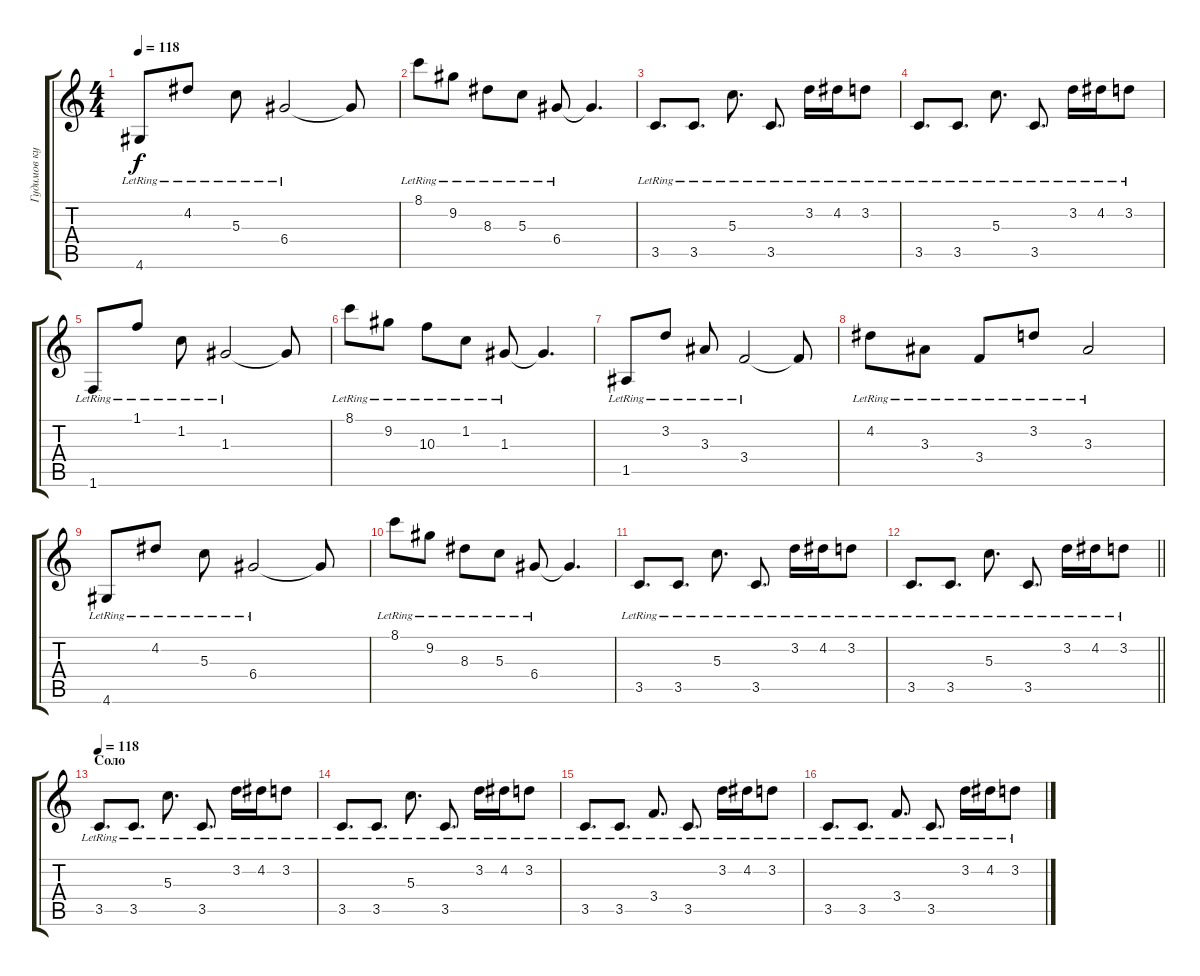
\track ("Гудимов куплет" "Гудимов ку") {instrument electricguitarjazz}
\staff {score tabs}
\tuning (E4 B3 G3 D3 A2 E2) {hide}
\ts (4 4)
\tempo 118
\clef g2
\ks c
4.6{lr}.8{dy f} 4.2{lr}.8 5.3{lr}.8 6.4{lr}.2 6.4{t}.8 |
8.1{lr}.8 9.2{lr}.8 8.3{lr}.8 5.3{lr}.8 6.4{lr}.8 6.4{t}.4{d} |
3.5{lr}.8{d} 3.5{lr}.8{d} 5.3{lr}.8{d} 3.5{lr}.8{d} 3.2{lr}.16 4.2{lr}.16 3.2{lr}.8 |
3.5{lr}.8{d} 3.5{lr}.8{d} 5.3{lr}.8{d} 3.5{lr}.8{d} 3.2{lr}.16 4.2{lr}.16 3.2{lr}.8 |
1.6{lr}.8 1.1{lr}.8 1.2{lr}.8 1.3{lr}.2 1.3{t}.8 |
8.1{lr}.8 9.2{lr}.8 10.3{lr}.8 1.2{lr}.8 1.3{lr}.8 1.3{t}.4{d} |
1.5{lr}.8 3.2{lr}.8 3.3{lr}.8 3.4{lr}.2 3.4{t}.8 |
4.2{lr}.8 3.3{lr}.8 3.4{lr}.8 3.2{lr}.8 3.3{lr}.2 |
4.6{lr}.8 4.2{lr}.8 5.3{lr}.8 6.4{lr}.2 6.4{t}.8 |
8.1{lr}.8 9.2{lr}.8 8.3{lr}.8 5.3{lr}.8 6.4{lr}.8 6.4{t}.4{d} |
3.5{lr}.8{d} 3.5{lr}.8{d} 5.3{lr}.8{d} 3.5{lr}.8{d} 3.2{lr}.16 4.2{lr}.16 3.2{lr}.8 |
\barLineRight lightlight
3.5{lr}.8{d} 3.5{lr}.8{d} 5.3{lr}.8{d} 3.5{lr}.8{d} 3.2{lr}.16 4.2{lr}.16 3.2{lr}.8 |
\section ("" "Соло")
\tempo 118
3.5{lr}.8{d} 3.5{lr}.8{d} 5.3{lr}.8{d} 3.5{lr}.8{d} 3.2{lr}.16 4.2{lr}.16 3.2{lr}.8 |
3.5{lr}.8{d} 3.5{lr}.8{d} 5.3{lr}.8{d} 3.5{lr}.8{d} 3.2{lr}.16 4.2{lr}.16 3.2{lr}.8 |
3.5{lr}.8{d} 3.5{lr}.8{d} 3.4{lr}.8{d} 3.5{lr}.8{d} 3.2{lr}.16 4.2{lr}.16 3.2{lr}.8 |
3.5{lr}.8{d} 3.5{lr}.8{d} 3.4{lr}.8{d} 3.5{lr}.8{d} 3.2{lr}.16 4.2{lr}.16 3.2{lr}.8
